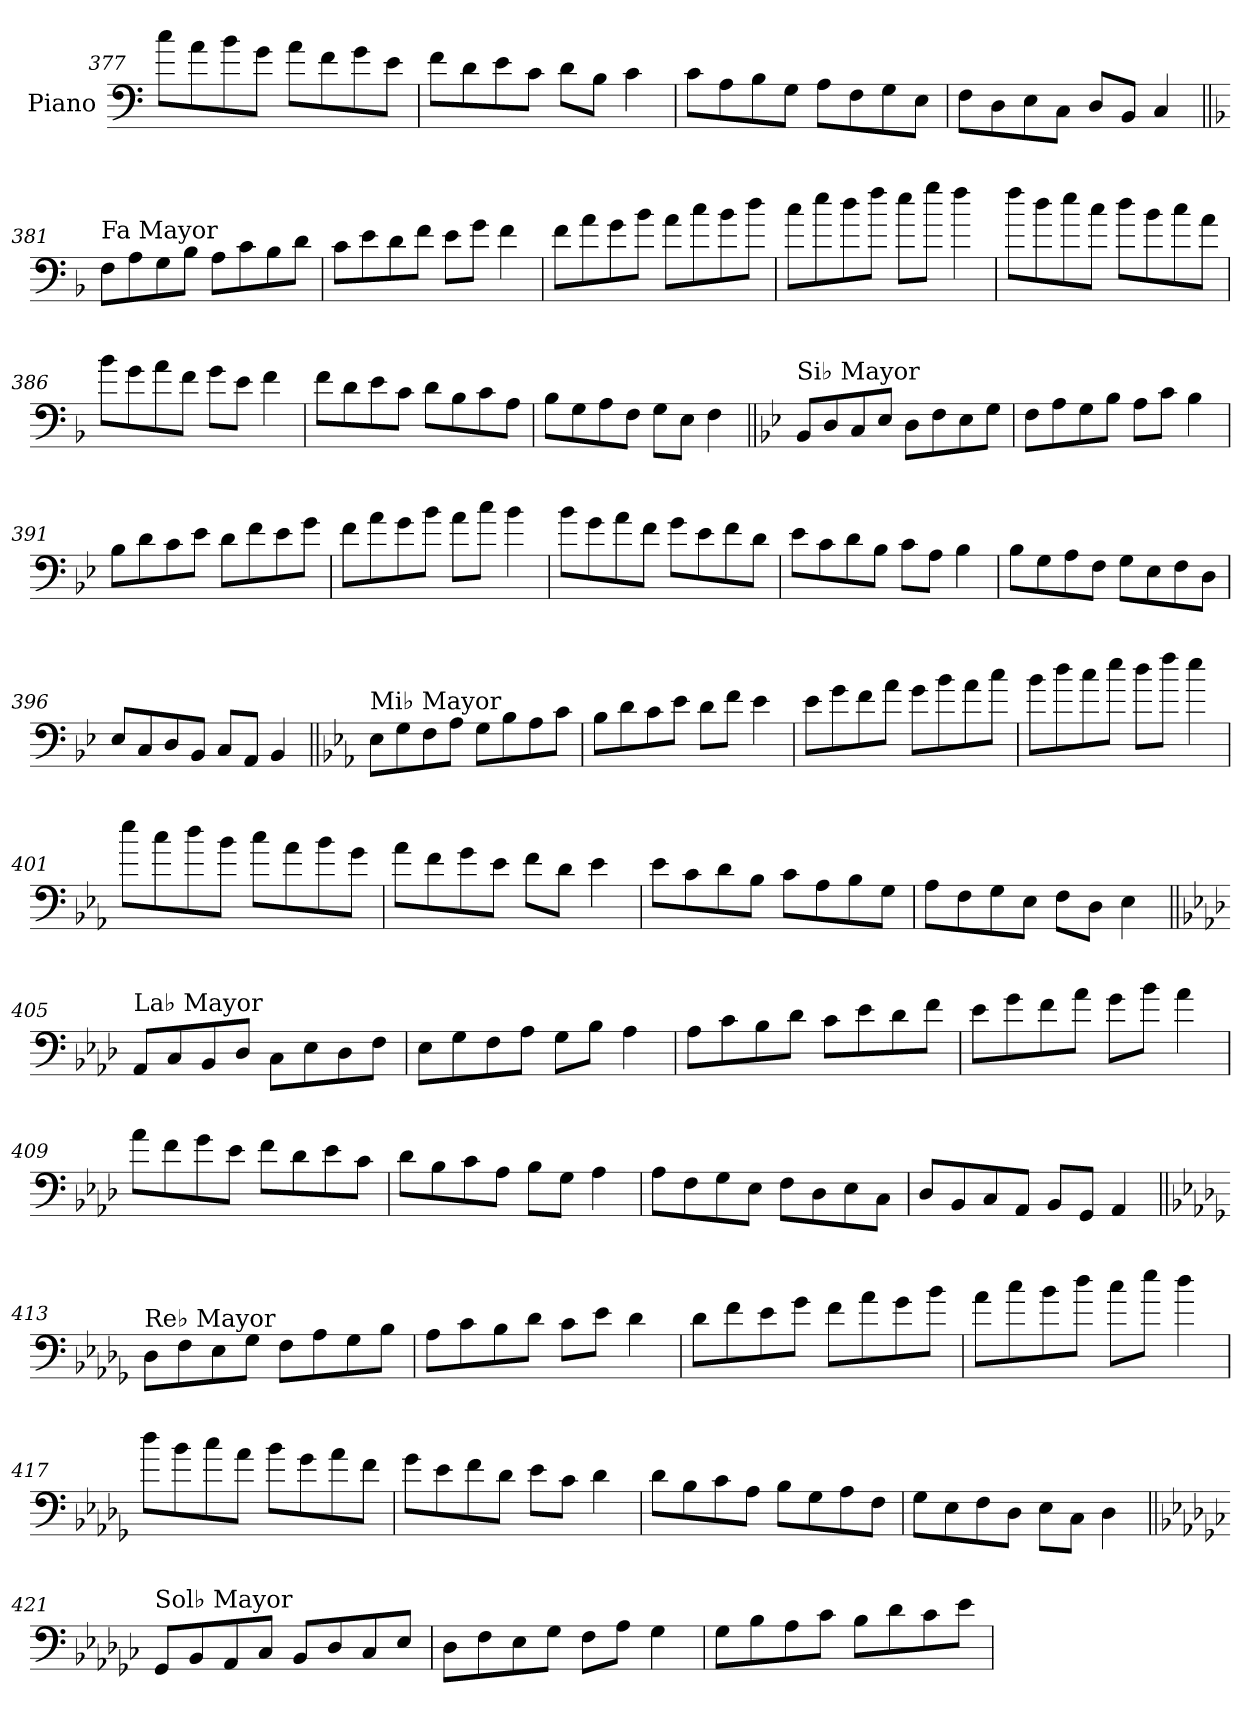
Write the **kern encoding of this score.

**kern
*part1
*staff1
*I"Piano
*I'Pno.
!!LO:LB:g=z
*clefF4
*k[]
=377
8cc\L
8a\
8b\
8g\J
8a\L
8f\
8g\
8e\J
=378
8f\L
8d\
8e\
8c\J
8d\L
8B\J
4c\
=379
8c\L
8A\
8B\
8G\J
8A\L
8F\
8G\
8E\J
=380
8F\L
8D\
8E\
8C\J
8D/L
8BB/J
4C/
!!LO:LB:g=z
=381||
*k[b-]
!LO:TX:a:t=Fa Mayor
8F\L
8A\
8G\
8B-\J
8A\L
8c\
8B-\
8d\J
=382
8c\L
8e\
8d\
8f\J
8e\L
8g\J
4f\
=383
8f\L
8a\
8g\
8b-\J
8a\L
8cc\
8b-\
8dd\J
=384
8cc\L
8ee\
8dd\
8ff\J
8ee\L
8gg\J
4ff\
!!LO:LB:g=z
=385
8ff\L
8dd\
8ee\
8cc\J
8dd\L
8b-\
8cc\
8a\J
=386
8b-\L
8g\
8a\
8f\J
8g\L
8e\J
4f\
=387
8f\L
8d\
8e\
8c\J
8d\L
8B-\
8c\
8A\J
=388
8B-\L
8G\
8A\
8F\J
8G\L
8E\J
4F\
!!LO:LB:g=z
=389||
*k[b-e-]
!LO:TX:a:t=Si♭ Mayor
8BB-/L
8D/
8C/
8E-/J
8D\L
8F\
8E-\
8G\J
=390
8F\L
8A\
8G\
8B-\J
8A\L
8c\J
4B-\
=391
8B-\L
8d\
8c\
8e-\J
8d\L
8f\
8e-\
8g\J
=392
8f\L
8a\
8g\
8b-\J
8a\L
8cc\J
4b-\
!!LO:LB:g=z
=393
8b-\L
8g\
8a\
8f\J
8g\L
8e-\
8f\
8d\J
=394
8e-\L
8c\
8d\
8B-\J
8c\L
8A\J
4B-\
=395
8B-\L
8G\
8A\
8F\J
8G\L
8E-\
8F\
8D\J
=396
8E-/L
8C/
8D/
8BB-/J
8C/L
8AA/J
4BB-/
!!LO:LB:g=z
=397||
*k[b-e-a-]
!LO:TX:a:t=Mi♭ Mayor
8E-\L
8G\
8F\
8A-\J
8G\L
8B-\
8A-\
8c\J
=398
8B-\L
8d\
8c\
8e-\J
8d\L
8f\J
4e-\
=399
8e-\L
8g\
8f\
8a-\J
8g\L
8b-\
8a-\
8cc\J
=400
8b-\L
8dd\
8cc\
8ee-\J
8dd\L
8ff\J
4ee-\
!!LO:LB:g=z
=401
8ee-\L
8cc\
8dd\
8b-\J
8cc\L
8a-\
8b-\
8g\J
=402
8a-\L
8f\
8g\
8e-\J
8f\L
8d\J
4e-\
=403
8e-\L
8c\
8d\
8B-\J
8c\L
8A-\
8B-\
8G\J
=404
8A-\L
8F\
8G\
8E-\J
8F\L
8D\J
4E-\
!!LO:PB:g=z
=405||
*k[b-e-a-d-]
!LO:TX:a:t=La♭ Mayor
8AA-/L
8C/
8BB-/
8D-/J
8C\L
8E-\
8D-\
8F\J
=406
8E-\L
8G\
8F\
8A-\J
8G\L
8B-\J
4A-\
=407
8A-\L
8c\
8B-\
8d-\J
8c\L
8e-\
8d-\
8f\J
=408
8e-\L
8g\
8f\
8a-\J
8g\L
8b-\J
4a-\
!!LO:LB:g=z
=409
8a-\L
8f\
8g\
8e-\J
8f\L
8d-\
8e-\
8c\J
=410
8d-\L
8B-\
8c\
8A-\J
8B-\L
8G\J
4A-\
=411
8A-\L
8F\
8G\
8E-\J
8F\L
8D-\
8E-\
8C\J
=412
8D-/L
8BB-/
8C/
8AA-/J
8BB-/L
8GG/J
4AA-/
!!LO:LB:g=z
=413||
*k[b-e-a-d-g-]
!LO:TX:a:t=Re♭ Mayor
8D-\L
8F\
8E-\
8G-\J
8F\L
8A-\
8G-\
8B-\J
=414
8A-\L
8c\
8B-\
8d-\J
8c\L
8e-\J
4d-\
=415
8d-\L
8f\
8e-\
8g-\J
8f\L
8a-\
8g-\
8b-\J
=416
8a-\L
8cc\
8b-\
8dd-\J
8cc\L
8ee-\J
4dd-\
!!LO:LB:g=z
=417
8dd-\L
8b-\
8cc\
8a-\J
8b-\L
8g-\
8a-\
8f\J
=418
8g-\L
8e-\
8f\
8d-\J
8e-\L
8c\J
4d-\
=419
8d-\L
8B-\
8c\
8A-\J
8B-\L
8G-\
8A-\
8F\J
=420
8G-\L
8E-\
8F\
8D-\J
8E-\L
8C\J
4D-\
!!LO:LB:g=z
=421||
*k[b-e-a-d-g-c-]
!LO:TX:a:t=Sol♭ Mayor
8GG-/L
8BB-/
8AA-/
8C-/J
8BB-/L
8D-/
8C-/
8E-/J
=422
8D-\L
8F\
8E-\
8G-\J
8F\L
8A-\J
4G-\
=423
8G-\L
8B-\
8A-\
8c-\J
8B-\L
8d-\
8c-\
8e-\J
=
*-
